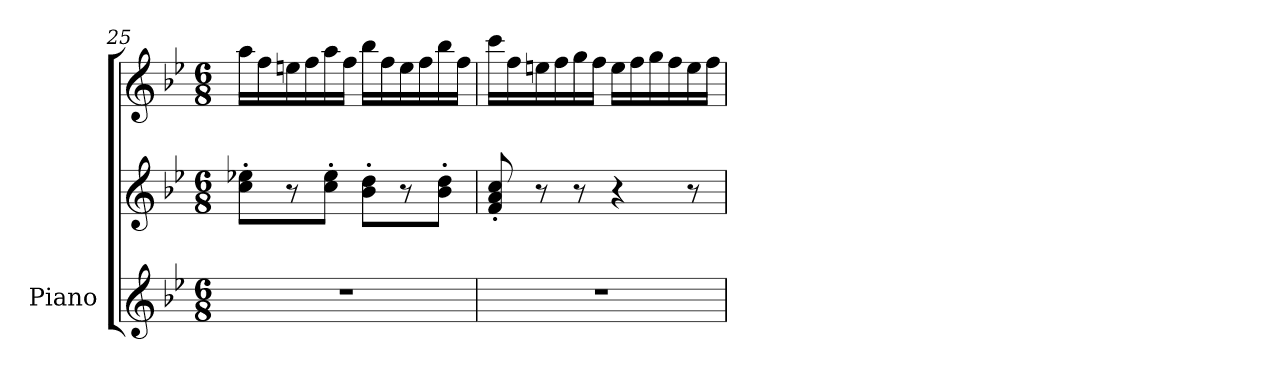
**kern	**kern	**kern
*part1	*part1	*part1
*staff3	*staff2	*staff1
*I"Piano	*	*
*I'Pno	*	*
!!LO:PB:g=z
*clefG2	*clefG2	*clefG2
*k[b-e-]	*k[b-e-]	*k[b-e-]
*M6/8	*M6/8	*M6/8
=25	=25	=25
2.r	8cc\' 8ee-X\'L	16aa\LL
.	.	16ff\
.	8r	16een\
.	.	16ff\
.	8cc\' 8ee-\'J	16aa\
.	.	16ff\JJ
.	8b-\' 8dd\'L	16bb-\LL
.	.	16ff\
.	8r	16ee\
.	.	16ff\
.	8b-\' 8dd\'J	16bb-\
.	.	16ff\JJ
=26	=26	=26
2.r	8f/' 8a/' 8cc/'	16ccc\LL
.	.	16ff\
.	8r	16een\
.	.	16ff\
.	8r	16gg\
.	.	16ff\JJ
.	4r	16ee\LL
.	.	16ff\
.	.	16gg\
.	.	16ff\
.	8r	16ee\
.	.	16ff\JJ
=	=	=
*-	*-	*-
